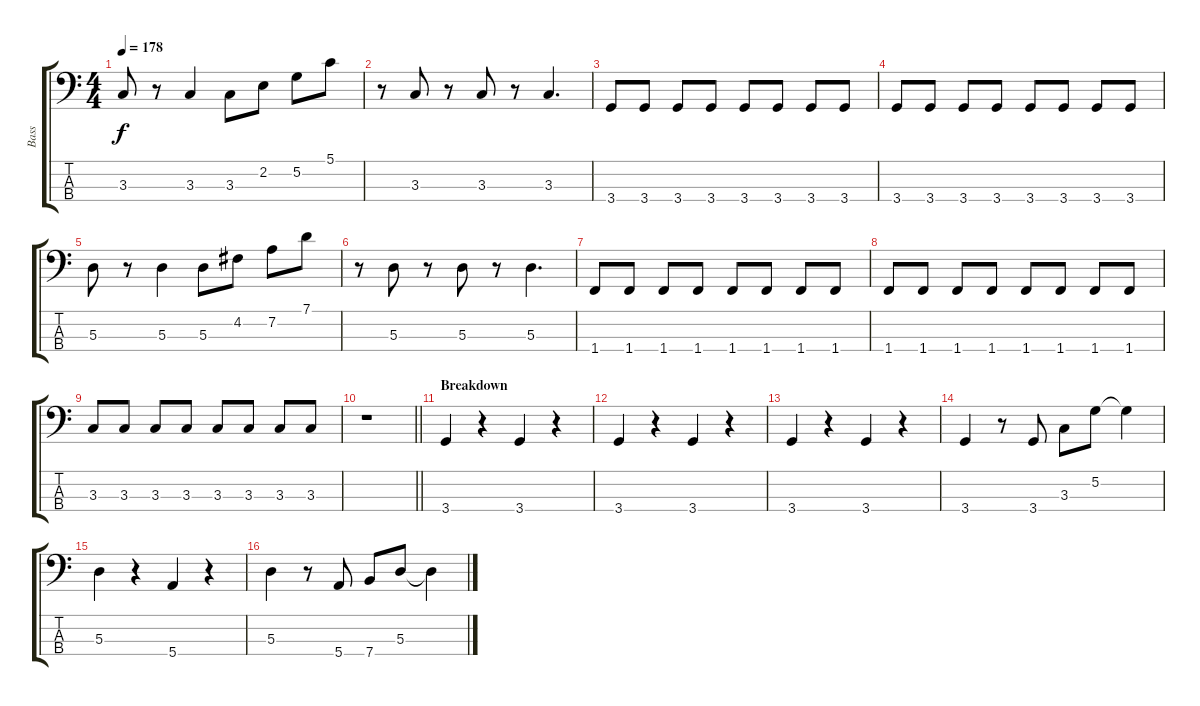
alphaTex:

\track ("Bass" "Bass") {instrument electricbasspick}
\staff {score tabs}
\tuning (G2 D2 A1 E1) {hide}
\ts (4 4)
\tempo 178
\clef f4
\ks c
3.3.8{dy f} r.8 3.3.4 3.3.8 2.2.8 5.2.8 5.1.8 |
r.8 3.3.8 r.8 3.3.8 r.8 3.3.4{d} |
3.4.8 3.4.8 3.4.8 3.4.8 3.4.8 3.4.8 3.4.8 3.4.8 |
3.4.8 3.4.8 3.4.8 3.4.8 3.4.8 3.4.8 3.4.8 3.4.8 |
5.3.8 r.8 5.3.4 5.3.8 4.2.8 7.2.8 7.1.8 |
r.8 5.3.8 r.8 5.3.8 r.8 5.3.4{d} |
1.4.8 1.4.8 1.4.8 1.4.8 1.4.8 1.4.8 1.4.8 1.4.8 |
1.4.8 1.4.8 1.4.8 1.4.8 1.4.8 1.4.8 1.4.8 1.4.8 |
3.3.8 3.3.8 3.3.8 3.3.8 3.3.8 3.3.8 3.3.8 3.3.8 |
\barLineRight lightlight
r.1 |
\section ("" "Breakdown")
3.4.4 r.4 3.4.4 r.4 |
3.4.4 r.4 3.4.4 r.4 |
3.4.4 r.4 3.4.4 r.4 |
3.4.4 r.8 3.4.8 3.3.8 5.2.8 5.2{t}.4 |
5.3.4 r.4 5.4.4 r.4 |
5.3.4 r.8 5.4.8 7.4.8 5.3.8 5.3{t}.4
